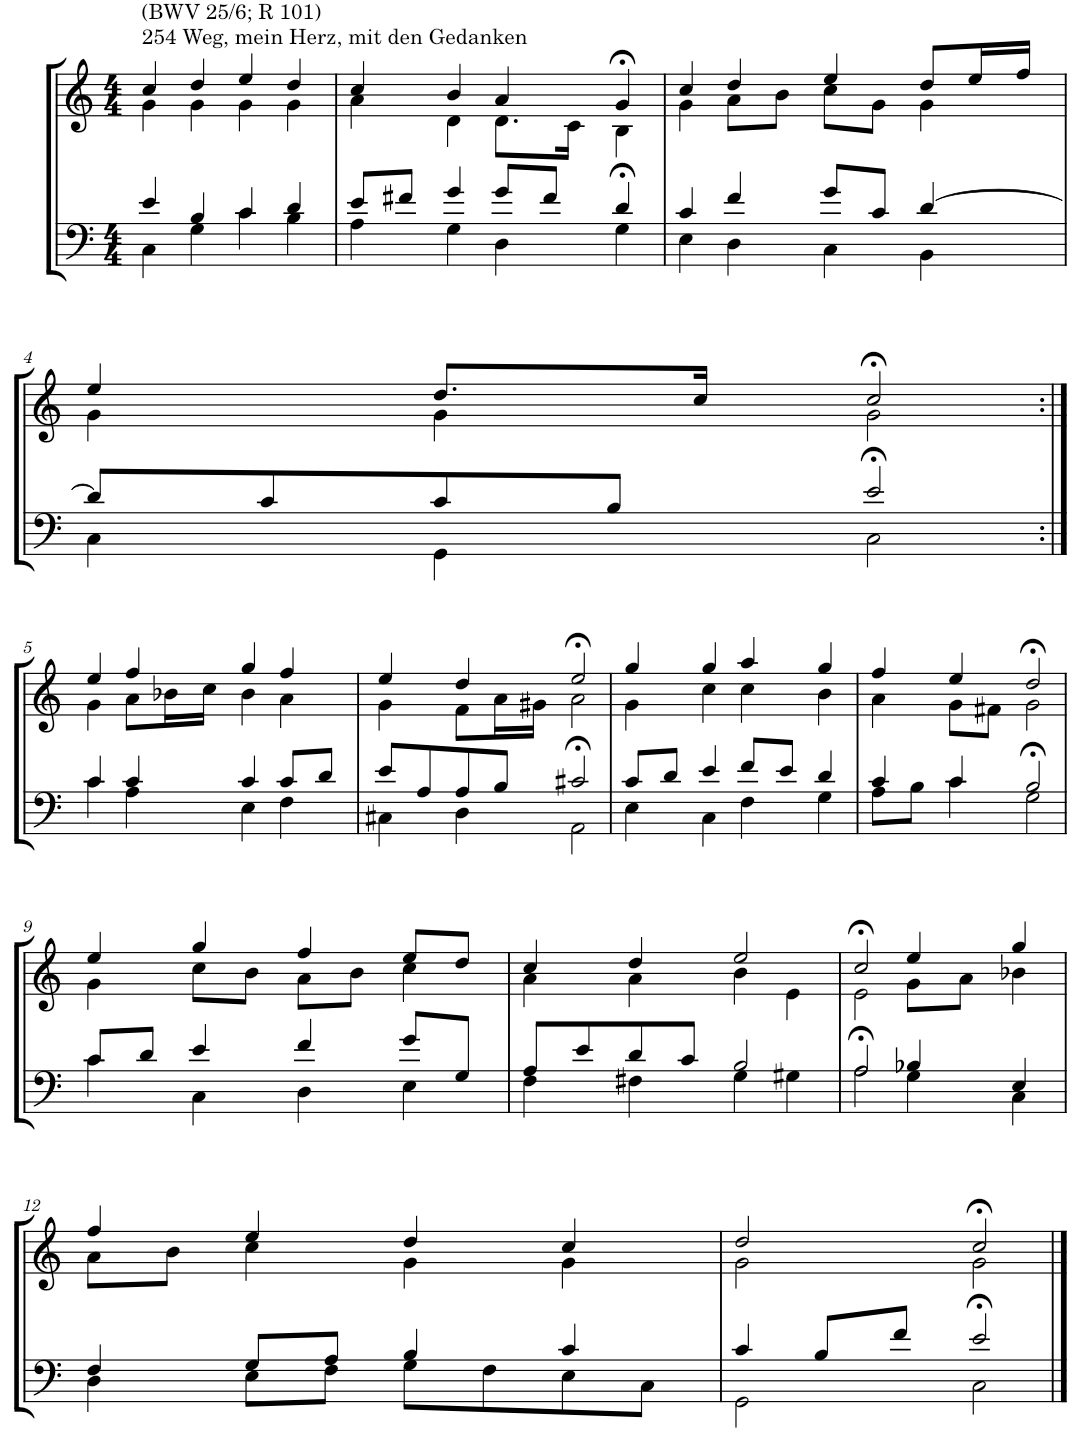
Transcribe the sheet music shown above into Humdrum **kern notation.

**kern	**kern
*part2	*part1
*staff2	*staff1
*I"Tenor/Baß	*I"Sopran/Alt
*clefF4	*clefG2
*k[]	*k[]
*M4/4	*M4/4
=1	=1
*^	*^
!	!	!LO:TX:a:t=254 Weg, mein Herz, mit den Gedanken	!
!	!	!LO:TX:a:t=(BWV 25/6; R 101)	!
4e/	4C\	4cc/	4g\
4B/	4G\	4dd/	4g\
4c/	4c\	4ee/	4g\
4d/	4B\	4dd/	4g\
=2	=2	=2	=2
8e/L	4A\	4cc/	4a\
8f#X/J	.	.	.
4g/	4G\	4b/	4d\
8g/L	4D\	4a/	8.d\L
8f#/J	.	.	.
.	.	.	16c\Jk
4d/	4G>\	4g>/	4B\
=3	=3	=3	=3
4c/	4E\	4cc/	4g\
4f/	4D\	4dd/	8a\L
.	.	.	8b\J
8g/L	4C\	4ee/	8cc\L
8c/J	.	.	8g\J
[4d/	4BB\	8dd/L	4g\
.	.	16ee/L	.
.	.	16ff/JJ	.
!!LO:LB:g=z	!!
=4	=4	=4	=4
8d/L]	4C\	4ee/	4g\
8c/	.	.	.
8c/	4GG\	8.dd/L	4g\
8B/J	.	.	.
.	.	16cc/Jk	.
2e/	2C>\	2cc>/	2g\
!!LO:LB:g=z	!!
=5:|!	=5:|!	=5:|!	=5:|!
4c/	4c\	4ee/	4g\
4c/	4A\	4ff/	8a\L
.	.	.	16b-X\L
.	.	.	16cc\JJ
4c/	4E\	4gg/	4b-\
8c/L	4F\	4ff/	4a\
8d/J	.	.	.
=6	=6	=6	=6
8e/L	4C#X\	4ee/	4g\
8A/	.	.	.
8A/	4D\	4dd/	8f\L
8B/J	.	.	16a\L
.	.	.	16g#X\JJ
2c#X/	2AA>\	2ee>/	2a\
=7	=7	=7	=7
8c/L	4E\	4gg/	4g\
8d/J	.	.	.
4e/	4C\	4gg/	4cc\
8f/L	4F\	4aa/	4cc\
8e/J	.	.	.
4d/	4G\	4gg/	4b\
=8	=8	=8	=8
4c/	8A\L	4ff/	4a\
.	8B\J	.	.
4c/	4c\	4ee/	8g\L
.	.	.	8f#X\J
2B/	2G>\	2dd>/	2g\
!!LO:LB:g=z	!!
=9	=9	=9	=9
8c/L	4c\	4ee/	4g\
8d/J	.	.	.
4e/	4C\	4gg/	8cc\L
.	.	.	8b\J
4f/	4D\	4ff/	8a\L
.	.	.	8b\J
8g/L	4E\	8ee/L	4cc\
8G/J	.	8dd/J	.
=10	=10	=10	=10
8A/L	4F\	4cc/	4a\
8e/	.	.	.
8d/	4F#X\	4dd/	4a\
8c/J	.	.	.
2B/	4G\	2ee/	4b\
.	4G#X\	.	4e\
=11	=11	=11	=11
2A/	2A>\	2cc>/	2e\
4B-X/	4G\	4ee/	8g\L
.	.	.	8a\J
4E/	4C\	4gg/	4b-X\
!!LO:LB:g=z	!!
=12	=12	=12	=12
4F/	4D\	4ff/	8a\L
.	.	.	8b\J
8G/L	8E\L	4ee/	4cc\
8A/J	8F\J	.	.
4B/	8G\L	4dd/	4g\
.	8F\	.	.
4c/	8E\	4cc/	4g\
.	8C\J	.	.
=13	=13	=13	=13
4c/	2GG\	2dd/	2g\
8B/L	.	.	.
8f/J	.	.	.
2e/	2C>\	2cc>/	2g\
*v	*v	*	*
*	*v	*v
==	==
*-	*-
